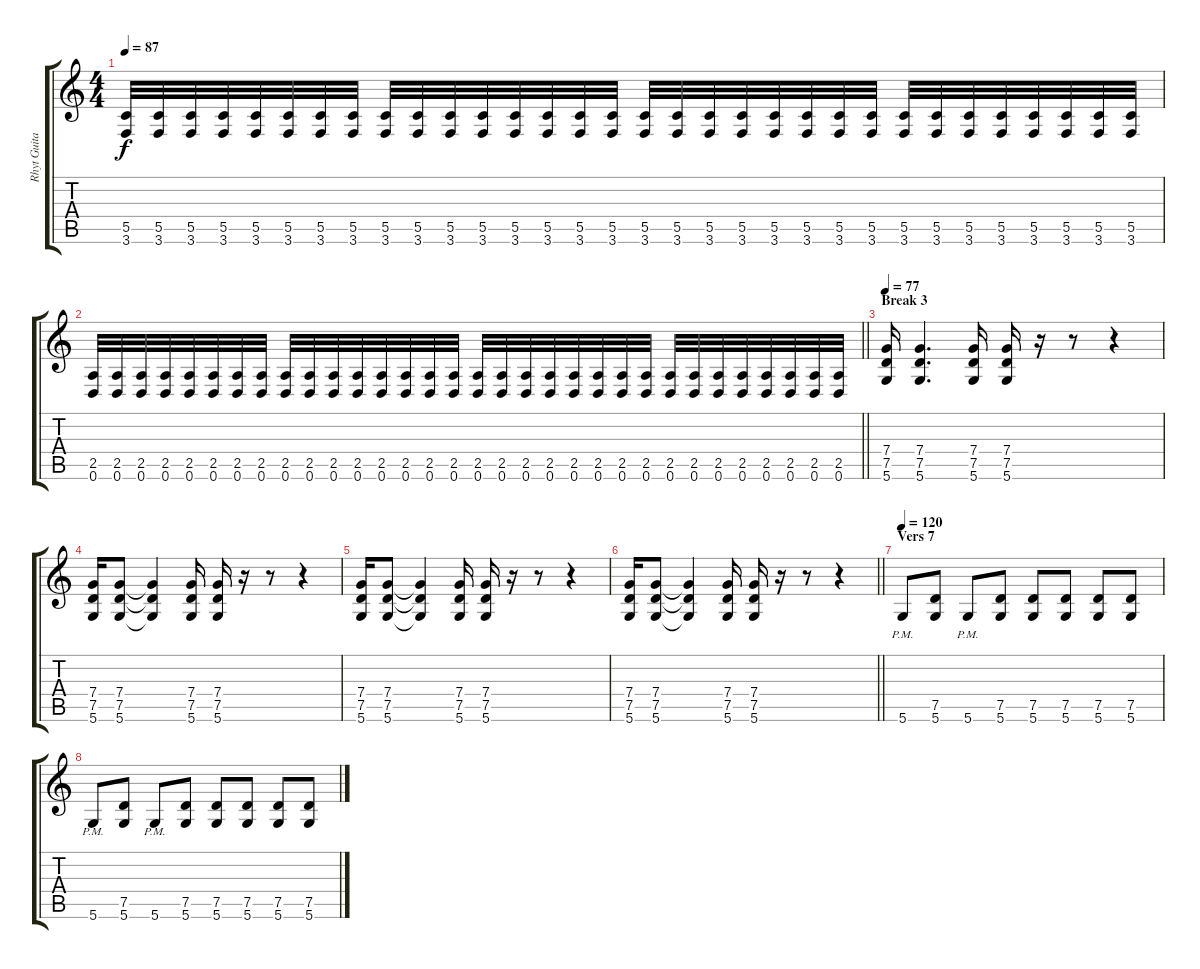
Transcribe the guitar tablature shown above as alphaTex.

\track ("Rhyt Guitar" "Rhyt Guita") {instrument distortionguitar}
\staff {score tabs}
\tuning (D4 A3 F3 C3 G2 D2) {hide}
\ts (4 4)
\tempo 87
\clef g2
\ks c
(5.5 3.6).32{dy f} (5.5 3.6).32 (5.5 3.6).32 (5.5 3.6).32 (5.5 3.6).32 (5.5 3.6).32 (5.5 3.6).32 (5.5 3.6).32 (5.5 3.6).32 (5.5 3.6).32 (5.5 3.6).32 (5.5 3.6).32 (5.5 3.6).32 (5.5 3.6).32 (5.5 3.6).32 (5.5 3.6).32 (5.5 3.6).32 (5.5 3.6).32 (5.5 3.6).32 (5.5 3.6).32 (5.5 3.6).32 (5.5 3.6).32 (5.5 3.6).32 (5.5 3.6).32 (5.5 3.6).32 (5.5 3.6).32 (5.5 3.6).32 (5.5 3.6).32 (5.5 3.6).32 (5.5 3.6).32 (5.5 3.6).32 (5.5 3.6).32 |
\barLineRight lightlight
(2.5 0.6).32 (2.5 0.6).32 (2.5 0.6).32 (2.5 0.6).32 (2.5 0.6).32 (2.5 0.6).32 (2.5 0.6).32 (2.5 0.6).32 (2.5 0.6).32 (2.5 0.6).32 (2.5 0.6).32 (2.5 0.6).32 (2.5 0.6).32 (2.5 0.6).32 (2.5 0.6).32 (2.5 0.6).32 (2.5 0.6).32 (2.5 0.6).32 (2.5 0.6).32 (2.5 0.6).32 (2.5 0.6).32 (2.5 0.6).32 (2.5 0.6).32 (2.5 0.6).32 (2.5 0.6).32 (2.5 0.6).32 (2.5 0.6).32 (2.5 0.6).32 (2.5 0.6).32 (2.5 0.6).32 (2.5 0.6).32 (2.5 0.6).32 |
\section ("" "Break 3")
\tempo 77
(7.4 7.5 5.6).16 (7.4 7.5 5.6).4{d} (7.4 7.5 5.6).16 (7.4 7.5 5.6).16 r.16 r.8 r.4 |
(7.4 7.5 5.6).16 (7.4 7.5 5.6).8 (7.4{t} 7.5{t} 5.6{t}).4 (7.4 7.5 5.6).16 (7.4 7.5 5.6).16 r.16 r.8 r.4 |
(7.4 7.5 5.6).16 (7.4 7.5 5.6).8 (7.4{t} 7.5{t} 5.6{t}).4 (7.4 7.5 5.6).16 (7.4 7.5 5.6).16 r.16 r.8 r.4 |
\barLineRight lightlight
(7.4 7.5 5.6).16 (7.4 7.5 5.6).8 (7.4{t} 7.5{t} 5.6{t}).4 (7.4 7.5 5.6).16 (7.4 7.5 5.6).16 r.16 r.8 r.4 |
\section ("" "Vers 7")
\tempo 120
5.6{pm}.8 (7.5 5.6).8 5.6{pm}.8 (7.5 5.6).8 (7.5 5.6).8 (7.5 5.6).8 (7.5 5.6).8 (7.5 5.6).8 |
5.6{pm}.8 (7.5 5.6).8 5.6{pm}.8 (7.5 5.6).8 (7.5 5.6).8 (7.5 5.6).8 (7.5 5.6).8 (7.5 5.6).8
